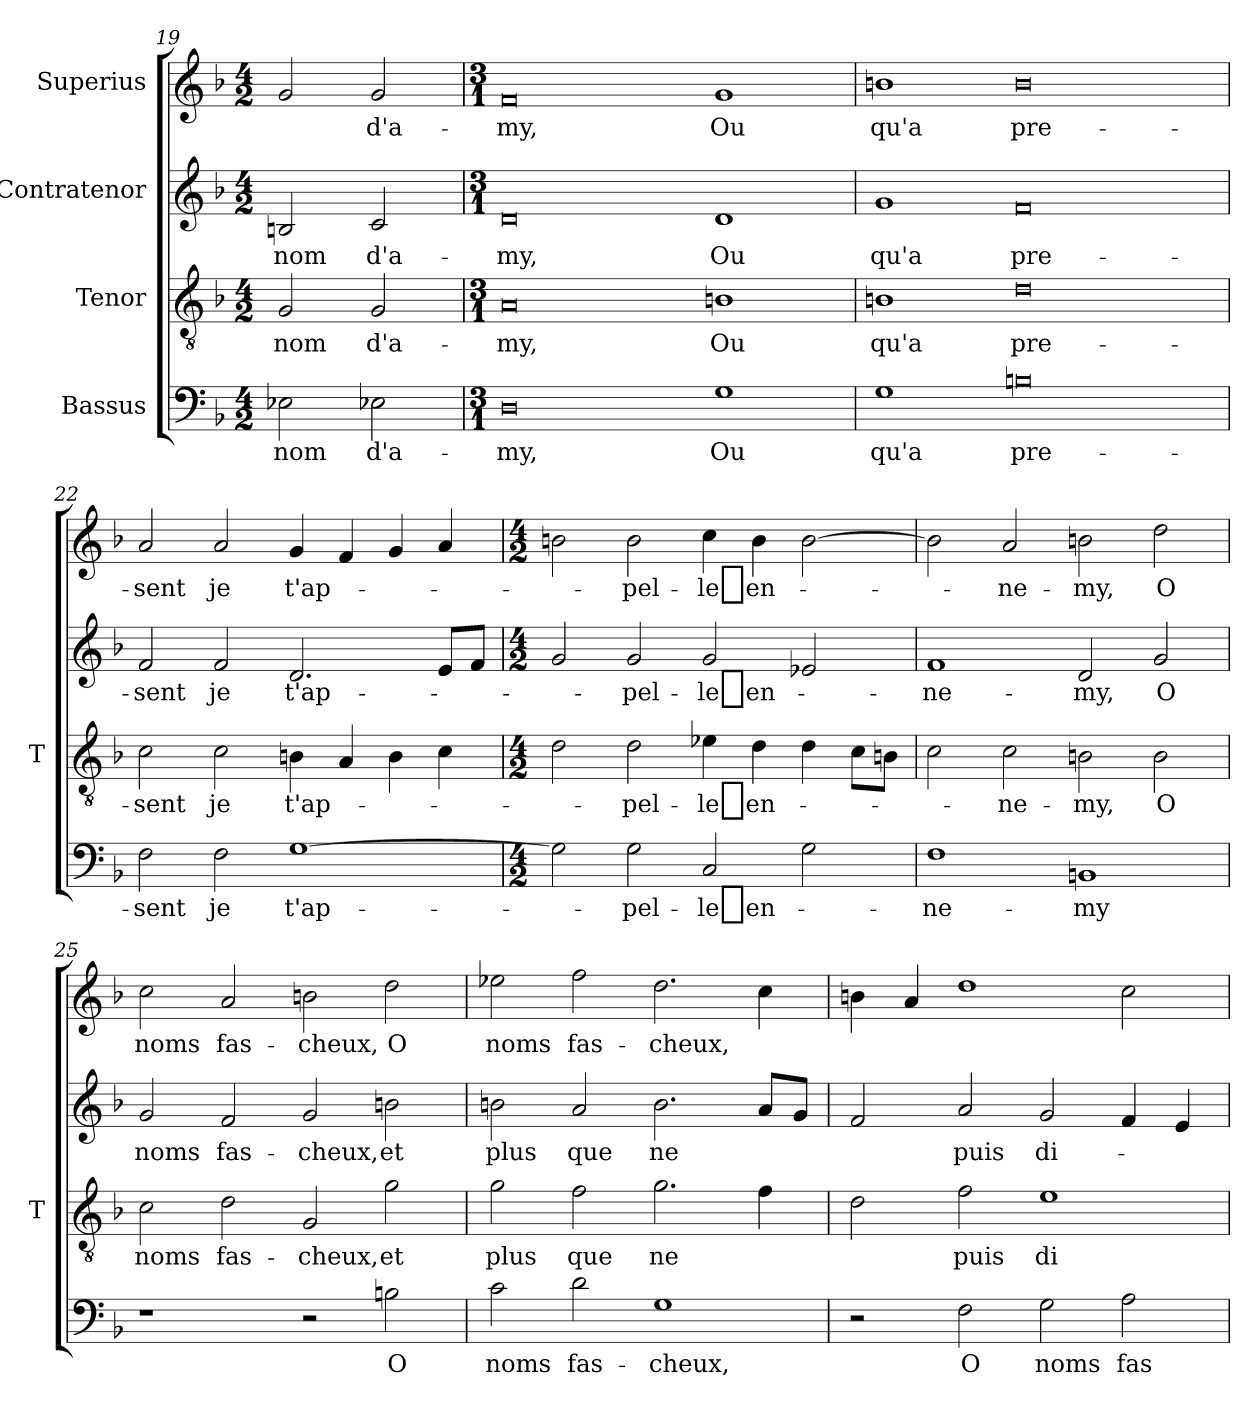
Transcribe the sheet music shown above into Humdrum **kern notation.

**kern	**text	**kern	**text	**kern	**text	**kern	**text
*part4	*part4	*part3	*part3	*part2	*part2	*part1	*part1
*staff4	*staff4	*staff3	*staff3	*staff2	*staff2	*staff1	*staff1
*I"Bassus	*	*I"Tenor	*	*I"Contratenor	*	*I"Superius	*
*	*	*I'T	*	*	*	*	*
*clefF4	*	*clefGv2	*	*clefG2	*	*clefG2	*
*k[b-]	*	*k[b-]	*	*k[b-]	*	*k[b-]	*
*M4/2	*	*M4/2	*	*M4/2	*	*M4/2	*
=19	=19	=19	=19	=19	=19	=19	=19
2E-X	-nom	2G	-nom	2B	-nom	2g	.
2E-X	d'a-	2G	d'a-	2c	d'a-	2g	d'a-
=20	=20	=20	=20	=20	=20	=20	=20
*M3/1	*	*M3/1	*	*M3/1	*	*M3/1	*
0D	-my,	0A	-my,	0d	-my,	0f	-my,
1G	-Ou	1B	-Ou	1d	-Ou	1g	-Ou
=21	=21	=21	=21	=21	=21	=21	=21
1G	-qu'a	1B	-qu'a	1g	-qu'a	1b	-qu'a
0B	pre-	0d	pre-	0f	pre-	0b	pre-
=22	=22	=22	=22	=22	=22	=22	=22
2F	-sent	2c	-sent	2f	-sent	2a	-sent
2F	-je	2c	-je	2f	-je	2a	-je
[1G	t'ap-	4B	t'ap-	2.d	t'ap-	4g	t'ap-
.	.	4A	.	.	.	4f	.
.	.	4B	.	.	.	4g	.
.	.	4c	.	8eL	.	4a	.
.	.	.	.	8fJ	.	.	.
=23	=23	=23	=23	=23	=23	=23	=23
*M4/2	*	*M4/2	*	*M4/2	*	*M4/2	*
2G]	.	2d	.	2g	.	2b	.
2G	pel-	2d	pel-	2g	pel-	2b	pel-
2C	le_en-	4e-X	le_en-	2g	le_en-	4cc	le_en-
.	.	4d	.	.	.	4b	.
2G	.	4d	.	2e-X	.	[2b	.
.	.	8cL	.	.	.	.	.
.	.	8BJ	.	.	.	.	.
=24	=24	=24	=24	=24	=24	=24	=24
1F	ne-	2c	.	1f	ne-	2b]	.
.	.	2c	ne-	.	.	2a	ne-
1BB	-my	2B	-my,	2d	-my,	2b	-my,
.	.	2B	-O	2g	-O	2dd	-O
=25	=25	=25	=25	=25	=25	=25	=25
1r	.	2c	-noms	2g	-noms	2cc	-noms
.	.	2d	fas-	2f	fas-	2a	fas-
2r	.	2G	-cheux,	2g	-cheux,	2b	-cheux,
2B	-O	2g	-et	2b	-et	2dd	-O
=26	=26	=26	=26	=26	=26	=26	=26
2c	-noms	2g	-plus	2b	-plus	2ee-X	-noms
2d	fas-	2f	-que	2a	-que	2ff	fas-
1G	-cheux,	2.g	-ne	2.b	-ne	2.dd	-cheux,
.	.	4f	.	8aL	.	4cc	.
.	.	.	.	8gJ	.	.	.
=27	=27	=27	=27	=27	=27	=27	=27
2r	.	2d	.	2f	.	4b	.
.	.	.	.	.	.	4a	.
2F	-O	2f	-puis	2a	-puis	1dd	.
2G	-noms	1e	di-	2g	di-	.	.
2A	fas-	.	.	4f	.	2cc	.
.	.	.	.	4e	.	.	.
=	=	=	=	=	=	=	=
*-	*-	*-	*-	*-	*-	*-	*-
